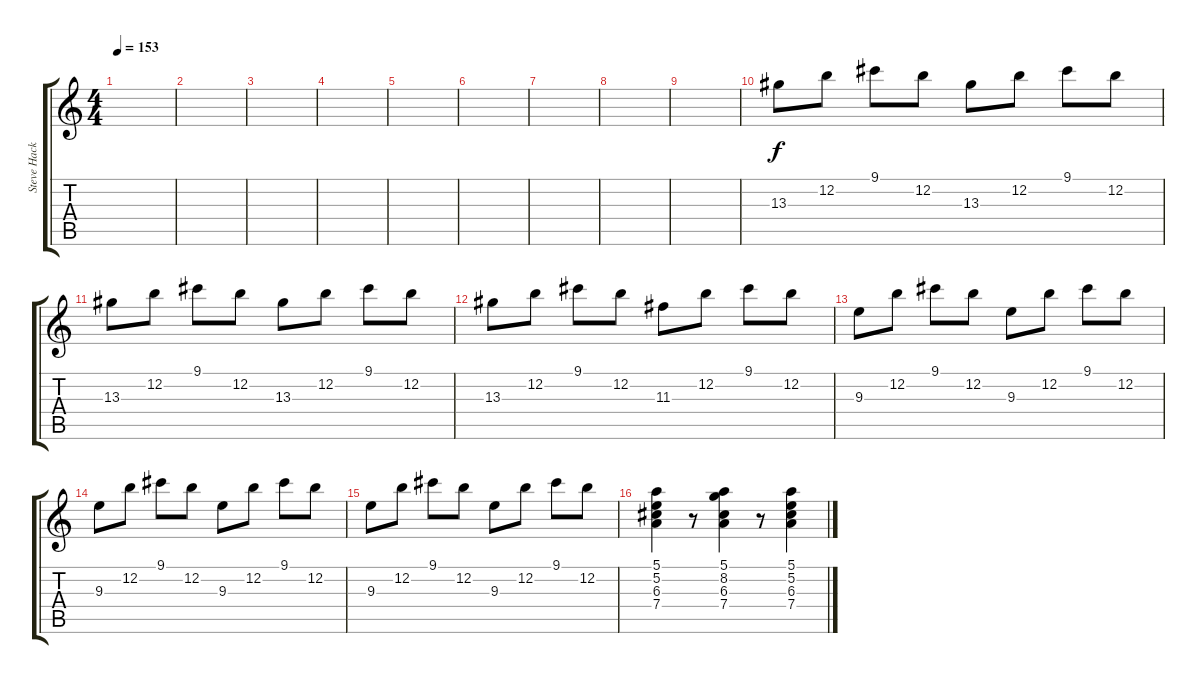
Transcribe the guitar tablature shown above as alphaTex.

\track ("Steve Hackett (12-string guitar 2)" "Steve Hack") {instrument acousticguitarsteel}
\staff {score tabs}
\tuning (E4 B3 G3 D3 A2 E2) {hide}
\ts (4 4)
\tempo 153
\clef g2
\ks c
|
|
|
|
|
|
|
|
|
13.3.8 12.2.8 9.1.8 12.2.8 13.3.8 12.2.8 9.1.8 12.2.8 |
13.3.8 12.2.8 9.1.8 12.2.8 13.3.8 12.2.8 9.1.8 12.2.8 |
13.3.8 12.2.8 9.1.8 12.2.8 11.3.8 12.2.8 9.1.8 12.2.8 |
9.3.8 12.2.8 9.1.8 12.2.8 9.3.8 12.2.8 9.1.8 12.2.8 |
9.3.8 12.2.8 9.1.8 12.2.8 9.3.8 12.2.8 9.1.8 12.2.8 |
9.3.8 12.2.8 9.1.8 12.2.8 9.3.8 12.2.8 9.1.8 12.2.8 |
(5.1 5.2 6.3 7.4).4 r.8 (5.1 8.2 6.3 7.4).4 r.8 (5.1 5.2 6.3 7.4).4
